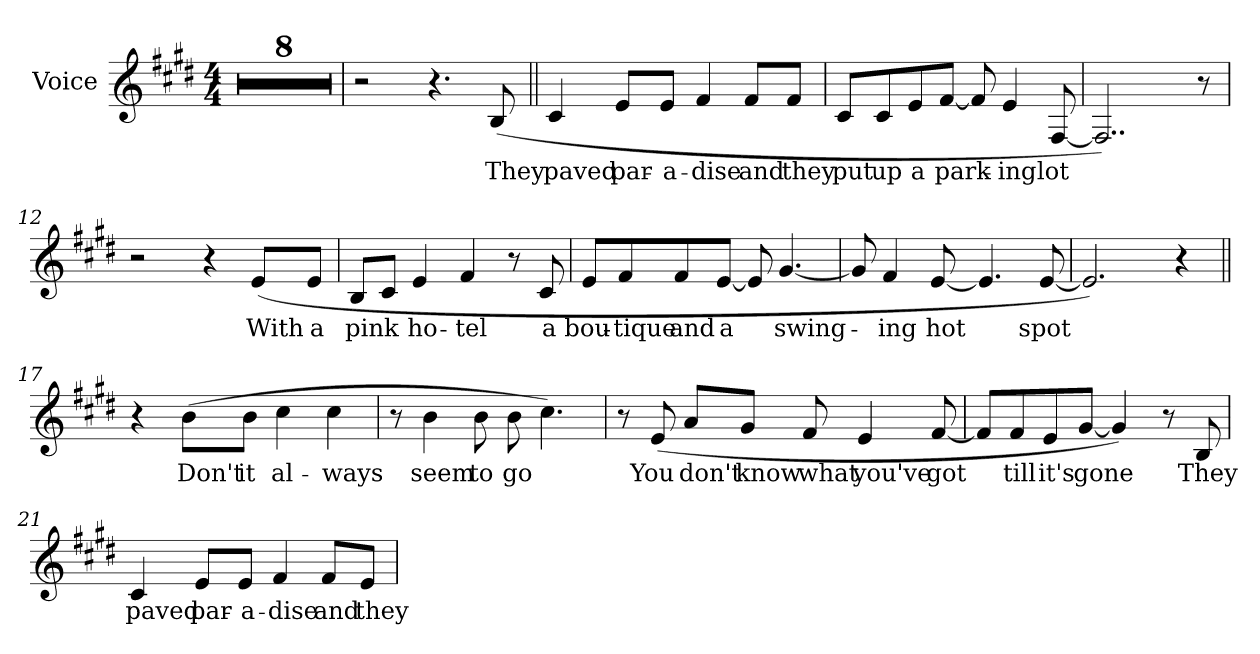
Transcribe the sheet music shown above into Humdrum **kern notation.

**kern	**text
*part1	*part1
*staff1	*staff1
*I"Voice	*
*I'Voice	*
!!LO:PB:g=z
*clefG2	*
*k[f#c#g#d#]	*
*E:	*
*M4/4	*
=	=
1r;<	.
=1	=1
1r	.
=2	=2
1r	.
=3	=3
1r	.
=4	=4
1r	.
=5	=5
1r	.
=6	=6
1r	.
=7	=7
1r	.
=8	=8
2r	.
4.r	.
!	!LO:LY:b:color=#000000
(8Bi/	They
!!LO:LB:g=z
=9||	=9||
!	!LO:LY:b:color=#000000
4c#i/	paved
!	!LO:LY:b:color=#000000
8ei/L	par-
!	!LO:LY:b:color=#000000
8ei/J	-a-
!	!LO:LY:b:color=#000000
4f#i/	-dise
!	!LO:LY:b:color=#000000
8f#i/L	and
!	!LO:LY:b:color=#000000
8f#i/J	they
=10	=10
!	!LO:LY:b:color=#000000
8c#i/L	put
!	!LO:LY:b:color=#000000
8c#i/	up
!	!LO:LY:b:color=#000000
8ei/	a
!	!LO:LY:b:color=#000000
[8f#i/J	park-
8f#i/]	.
!	!LO:LY:b:color=#000000
4ei/	-ing
!	!LO:LY:b:color=#000000
[8F#i/	lot
=11	=11
2..F#i/])	.
8r	.
=12	=12
2r	.
4r	.
!	!LO:LY:b:color=#000000
(8ei/L	With
!	!LO:LY:b:color=#000000
8ei/J	a
=13	=13
!	!LO:LY:b:color=#000000
8Bi/L	pink
8c#i/J	.
!	!LO:LY:b:color=#000000
4ei/	ho-
!	!LO:LY:b:color=#000000
4f#i/	-tel
8r	.
!	!LO:LY:b:color=#000000
8c#i/	a
!!LO:LB:g=z
=14	=14
!	!LO:LY:b:color=#000000
8ei/L	bou-
!	!LO:LY:b:color=#000000
8f#i/	-tique
!	!LO:LY:b:color=#000000
8f#i/	and
!	!LO:LY:b:color=#000000
[8ei/J	a
8ei/]	.
!	!LO:LY:b:color=#000000
[4.g#i/	swing-
=15	=15
8g#i/]	.
!	!LO:LY:b:color=#000000
4f#i/	-ing
!	!LO:LY:b:color=#000000
[8ei/	hot
4.ei/]	.
!	!LO:LY:b:color=#000000
[8ei/	spot
=16	=16
2.ei/])	.
4r	.
=17||	=17||
4r	.
!	!LO:LY:b:color=#000000
(8bi\L	Don't
!	!LO:LY:b:color=#000000
8bi\J	it
!	!LO:LY:b:color=#000000
4cc#i\	al-
!	!LO:LY:b:color=#000000
4cc#i\	-ways
=18	=18
8r	.
!	!LO:LY:b:color=#000000
4bi\	seem
!	!LO:LY:b:color=#000000
8bi\	to
!	!LO:LY:b:color=#000000
8bi\	go
4.cc#i\)	.
!!LO:LB:g=z
=19	=19
8r	.
!	!LO:LY:b:color=#000000
(8ei/	You
!	!LO:LY:b:color=#000000
8ai/L	don't
!	!LO:LY:b:color=#000000
8g#i/J	know
!	!LO:LY:b:color=#000000
8f#i/	what
!	!LO:LY:b:color=#000000
4ei/	you've
!	!LO:LY:b:color=#000000
[8f#i/	got
=20	=20
8f#i/L]	.
!	!LO:LY:b:color=#000000
8f#i/	till
!	!LO:LY:b:color=#000000
8ei/	it's
!	!LO:LY:b:color=#000000
[8g#i/J	gone
4g#i/])	.
8r	.
!	!LO:LY:b:color=#000000
8Bi/	They
=21	=21
!	!LO:LY:b:color=#000000
4c#i/	paved
!	!LO:LY:b:color=#000000
8ei/L	par-
!	!LO:LY:b:color=#000000
8ei/J	-a-
!	!LO:LY:b:color=#000000
4f#i/	-dise
!	!LO:LY:b:color=#000000
8f#i/L	and
!	!LO:LY:b:color=#000000
8ei/J	they
=	=
*-	*-
